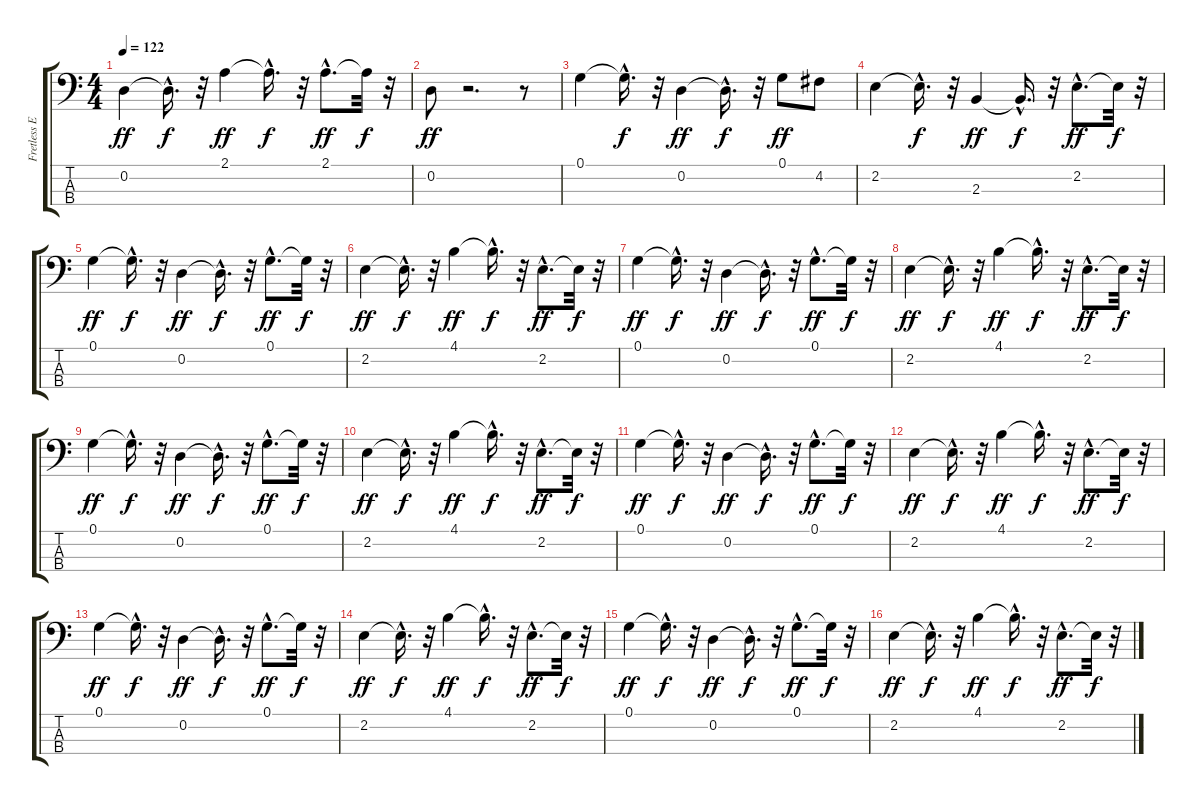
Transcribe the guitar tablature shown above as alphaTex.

\track ("Fretless E. Bass" "Fretless E") {instrument fretlessbass}
\staff {score tabs}
\tuning (G2 D2 A1 E1) {hide}
\ts (4 4)
\tempo 122
\clef f4
\ks c
0.2.4{dy ff} 0.2{hac t}.16{d dy f} r.32 2.1.4{dy ff} 2.1{hac t}.16{d dy f} r.32 2.1{hac}.8{d dy ff} 2.1{t}.32{dy f} r.32 |
0.2.8{dy ff} r.2{d} r.8 |
0.1.4 0.1{hac t}.16{d dy f} r.32 0.2.4{dy ff} 0.2{hac t}.16{d dy f} r.32 0.1.8{dy ff} 4.2.8 |
2.2.4 2.2{hac t}.16{d dy f} r.32 2.3.4{dy ff} 2.3{hac t}.16{d dy f} r.32 2.2{hac}.8{d dy ff} 2.2{t}.32{dy f} r.32 |
0.1.4{dy ff} 0.1{hac t}.16{d dy f} r.32 0.2.4{dy ff} 0.2{hac t}.16{d dy f} r.32 0.1{hac}.8{d dy ff} 0.1{t}.32{dy f} r.32 |
2.2.4{dy ff} 2.2{hac t}.16{d dy f} r.32 4.1.4{dy ff} 4.1{hac t}.16{d dy f} r.32 2.2{hac}.8{d dy ff} 2.2{t}.32{dy f} r.32 |
0.1.4{dy ff} 0.1{hac t}.16{d dy f} r.32 0.2.4{dy ff} 0.2{hac t}.16{d dy f} r.32 0.1{hac}.8{d dy ff} 0.1{t}.32{dy f} r.32 |
2.2.4{dy ff} 2.2{hac t}.16{d dy f} r.32 4.1.4{dy ff} 4.1{hac t}.16{d dy f} r.32 2.2{hac}.8{d dy ff} 2.2{t}.32{dy f} r.32 |
0.1.4{dy ff} 0.1{hac t}.16{d dy f} r.32 0.2.4{dy ff} 0.2{hac t}.16{d dy f} r.32 0.1{hac}.8{d dy ff} 0.1{t}.32{dy f} r.32 |
2.2.4{dy ff} 2.2{hac t}.16{d dy f} r.32 4.1.4{dy ff} 4.1{hac t}.16{d dy f} r.32 2.2{hac}.8{d dy ff} 2.2{t}.32{dy f} r.32 |
0.1.4{dy ff volume 13} 0.1{hac t}.16{d dy f} r.32 0.2.4{dy ff volume 13} 0.2{hac t}.16{d dy f} r.32 0.1{hac}.8{d dy ff volume 12} 0.1{t}.32{dy f} r.32 |
2.2.4{dy ff volume 12} 2.2{hac t}.16{d dy f} r.32 4.1.4{dy ff volume 11} 4.1{hac t}.16{d dy f} r.32 2.2{hac}.8{d dy ff volume 11} 2.2{t}.32{dy f} r.32 |
0.1.4{dy ff volume 10} 0.1{hac t}.16{d dy f} r.32 0.2.4{dy ff volume 10} 0.2{hac t}.16{d dy f} r.32 0.1{hac}.8{d dy ff volume 9} 0.1{t}.32{dy f} r.32 |
2.2.4{dy ff volume 9} 2.2{hac t}.16{d dy f} r.32 4.1.4{dy ff volume 8} 4.1{hac t}.16{d dy f} r.32 2.2{hac}.8{d dy ff volume 8} 2.2{t}.32{dy f} r.32 |
0.1.4{dy ff volume 8} 0.1{hac t}.16{d dy f} r.32 0.2.4{dy ff volume 7} 0.2{hac t}.16{d dy f} r.32 0.1{hac}.8{d dy ff volume 6} 0.1{t}.32{dy f} r.32 |
2.2.4{dy ff volume 6} 2.2{hac t}.16{d dy f} r.32 4.1.4{dy ff volume 6} 4.1{hac t}.16{d dy f} r.32 2.2{hac}.8{d dy ff volume 5} 2.2{t}.32{dy f} r.32
